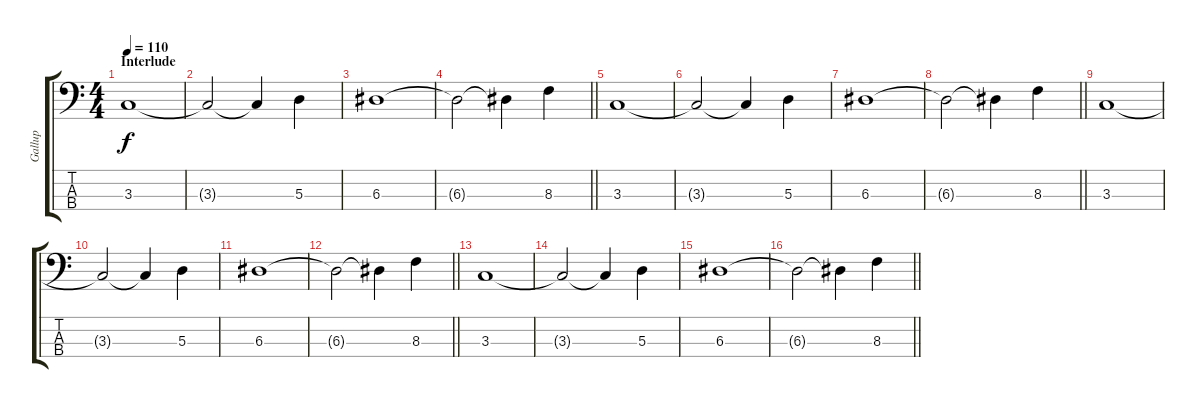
\track ("Gallup" "Gallup") {instrument electricbasspick}
\staff {score tabs}
\tuning (G2 D2 A1 E1) {hide}
\ts (4 4)
\section ("" "Interlude")
\tempo 110
\clef f4
\ks c
3.3.1{dy f} |
3.3{t}.2 3.3{t}.4 5.3.4 |
6.3.1 |
\barLineRight lightlight
6.3{t}.2 6.3{t}.4 8.3.4 |
3.3.1 |
3.3{t}.2 3.3{t}.4 5.3.4 |
6.3.1 |
\barLineRight lightlight
6.3{t}.2 6.3{t}.4 8.3.4 |
3.3.1 |
3.3{t}.2 3.3{t}.4 5.3.4 |
6.3.1 |
\barLineRight lightlight
6.3{t}.2 6.3{t}.4 8.3.4 |
3.3.1 |
3.3{t}.2 3.3{t}.4 5.3.4 |
6.3.1 |
\barLineRight lightlight
6.3{t}.2 6.3{t}.4 8.3.4
